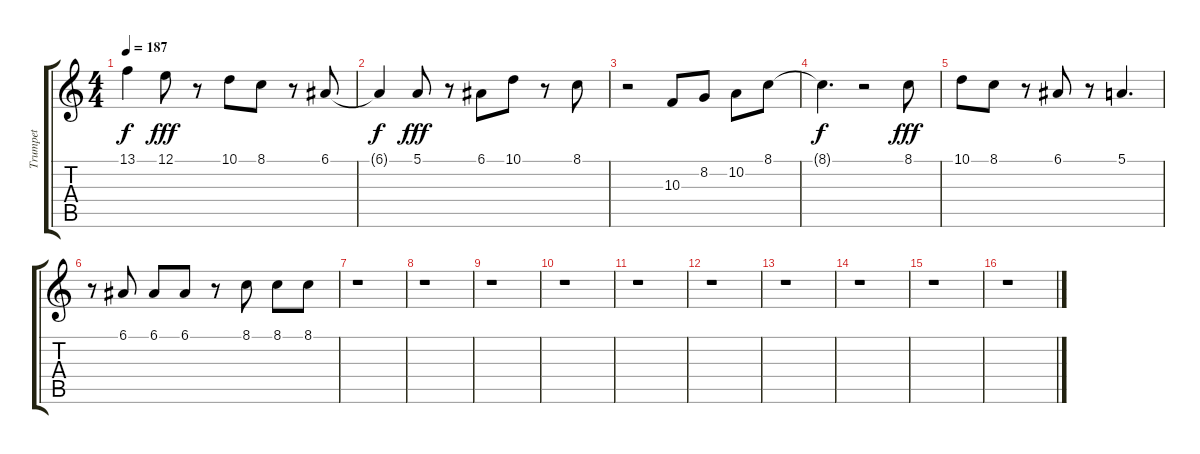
\track ("Trumpet" "Trumpet") {instrument trumpet}
\staff {score tabs}
\tuning (E4 B3 G3 D3 A2 E2) {hide}
\ts (4 4)
\tempo 187
\clef g2
\ks c
13.1{t}.4{dy f} 12.1.8{dy fff} r.8 10.1.8 8.1.8 r.8 6.1.8 |
6.1{t}.4{dy f} 5.1.8{dy fff} r.8 6.1.8 10.1.8 r.8 8.1.8 |
r.2 10.3.8 8.2.8 10.2.8 8.1.8 |
8.1{t}.4{d dy f} r.2 8.1.8{dy fff} |
10.1.8 8.1.8 r.8 6.1.8 r.8 5.1.4{d} |
r.8 6.1.8 6.1.8 6.1.8 r.8 8.1.8 8.1.8 8.1.8 |
r.1 |
r.1 |
r.1 |
r.1 |
r.1 |
r.1 |
r.1 |
r.1 |
r.1 |
r.1
